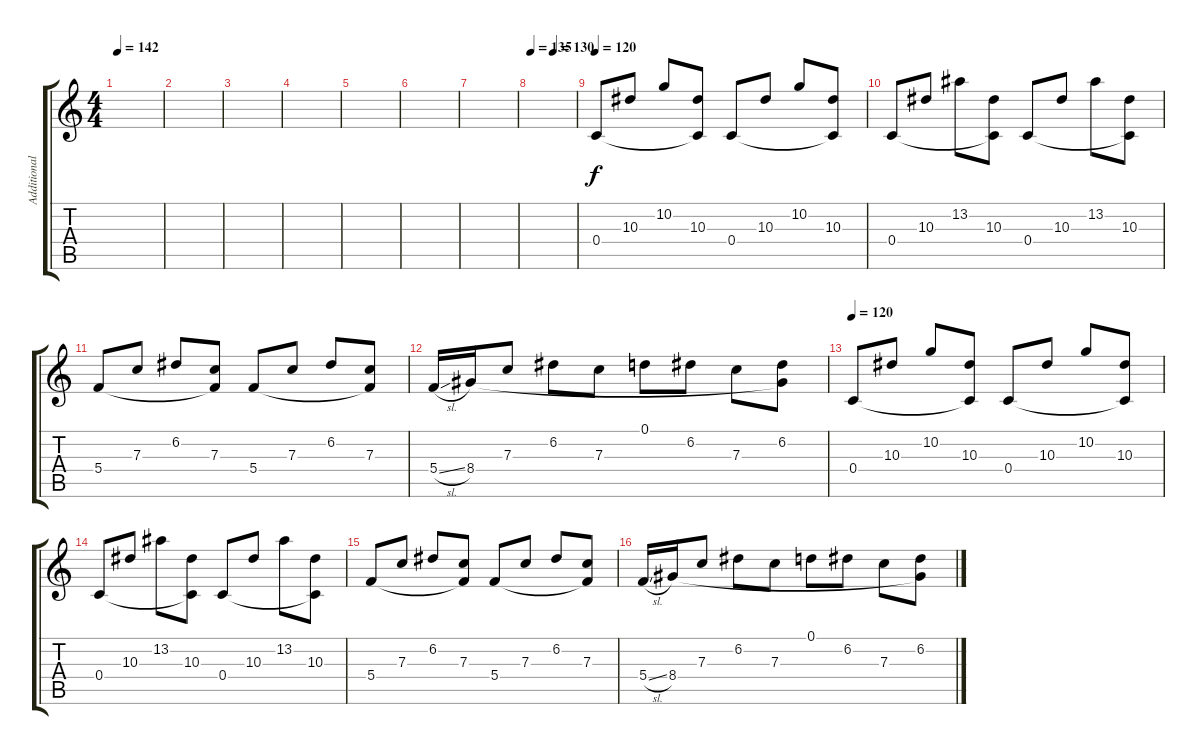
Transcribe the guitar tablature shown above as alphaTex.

\track ("Additional Guitar II" "Additional") {instrument acousticguitarsteel}
\staff {score tabs}
\tuning (D4 A3 F3 C3 G2 C2) {hide}
\ts (4 4)
\tempo 142
\clef g2
\ks c
|
|
|
|
|
|
|
\tempo 135
\tempo (130 0.5)
|
\tempo 120
0.4.8 10.3.8 10.2.8 (10.3 0.4{t}).8 0.4.8 10.3.8 10.2.8 (10.3 0.4{t}).8 |
0.4.8 10.3.8 13.2.8 (10.3 0.4{t}).8 0.4.8 10.3.8 13.2.8 (10.3 0.4{t}).8 |
5.4.8 7.3.8 6.2.8 (7.3 5.4{t}).8 5.4.8 7.3.8 6.2.8 (7.3 5.4{t}).8 |
5.4{sl}.16 8.4.16 7.3.8 6.2.8 7.3.8 0.1.8 6.2.8 7.3.8 (6.2 8.4{t}).8 |
\tempo 120
0.4.8 10.3.8 10.2.8 (10.3 0.4{t}).8 0.4.8 10.3.8 10.2.8 (10.3 0.4{t}).8 |
0.4.8 10.3.8 13.2.8 (10.3 0.4{t}).8 0.4.8 10.3.8 13.2.8 (10.3 0.4{t}).8 |
5.4.8 7.3.8 6.2.8 (7.3 5.4{t}).8 5.4.8 7.3.8 6.2.8 (7.3 5.4{t}).8 |
5.4{sl}.16 8.4.16 7.3.8 6.2.8 7.3.8 0.1.8 6.2.8 7.3.8 (6.2 8.4{t}).8
